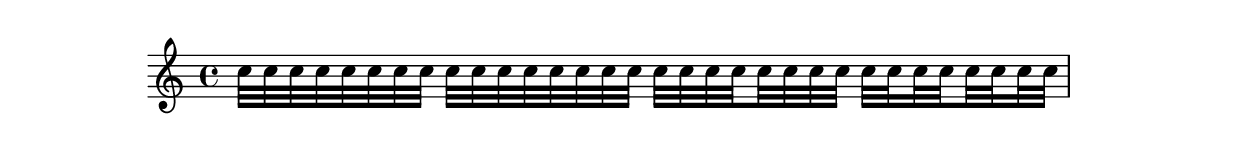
% Do not edit this file; it is automatically
% generated from Documentation/snippets/new
% This file is in the public domain.
%% Note: this file works from version 2.13.36
\version "2.13.39"

\header {
%% Translation of GIT committish: 298a2c322d7e4f437f3dd1a24db2839e3f35acce

  texidoces = "

Las barras de semicorchea, o de figuras más breves, no se subdividen
de forma predeterminada.  Esto es, las tres (o más) barras se amplían
sin romperse sobre grupos completos de notas.  Este comportamiento se
puede modificar para subdividir las barras en subgrupos mediante el
establecimiento de la propiedad @code{subdivideBeams}.  Cuando está
activada, las barras se subdividen a intervalos definidos por el valor
actual de @code{baseMoment} mediante la reducción de las barras
repetidas a una sola entre los subgrupos.  Observe que el valor
predeterminado de @code{baseMoment} es uno más que el denominador del
tipo de compás actual, si no se fija explícitamente.  Se debe ajustar
a una fracción que da la duración del subgrupo de barras utilizando la
función @code{ly:make-moment}, como se ve en este fragmento de código.
Asimismo, cuando se modifica @code{baseMoment}, se debería cambiar
también @code{beatStructure} para que corresponda al @code{baseMoment}
nuevo:

"
  doctitlees = "Subdivisión de barras"

%% Translation of GIT committish: 190a067275167c6dc9dd0afef683d14d392b7033
  texidocfr = "
Les ligatures d'une succession de notes de durée inférieure à la croche
ne sont pas subdivisées par défaut.  Autrement dit, tous les traits de
ligature ( deux ou plus) seront continus.  Ce comportement peut être
modifié afin de diviser la ligature en sous-groupes grâce à la propriété
@code{subdivideBeams}.  Lorsqu'elle est activée, les ligatures seront
subdivisées selon un intervalle défini par @code{baseMoment}@tie{}; il n'y
aura alors plus qu'un seul trait de ligature entre chaque sous-groupe.
Par défaut, @code{baseMoment} fixe la valeur de référence par rapport à
la métrique en vigueur.  Il faudra donc lui fournir, à l'aide de la
fonction @code{ly:make-moment}, une fraction correspondant à la durée du
sous-groupe désiré comme dans l'exemple ci-dessous.  Gardez à l'esprit
que, si vous venez à modifier @code{baseMoment}, vous devrez
probablement adapter @code{beatStrusture} afin qu'il reste en adéquation
avec les nouvelles valeurs de @code{baseMoment}.

"
  doctitlefr = "Subdivision des ligatures"

  lsrtags = "rhythms"

  texidoc = "
The beams of consecutive 16th (or shorter) notes are, by default, not
subdivided.  That is, the three (or more) beams stretch unbroken over
entire groups of notes.  This behavior can be modified to subdivide
the beams into sub-groups by setting the property
@code{subdivideBeams}. When set, multiple beams will be subdivided at
intervals defined by the current value of @code{baseMoment} by reducing
the multiple beams to just one beam between the sub-groups. Note that
@code{baseMoment} defaults to one over the denominator of the current
time signature if not set explicitly. It must be set to a fraction
giving the duration of the beam sub-group using the
@code{ly:make-moment} function, as shown in this snippet. Also, when
@code{baseMoment} is changed, @code{beatStructure} should also be changed
to match the new @code{baseMoment}:

"
  doctitle = "Subdividing beams"
} % begin verbatim


\relative c'' {
  c32[ c c c c c c c]
  \set subdivideBeams = ##t
  c32[ c c c c c c c]

  % Set beam sub-group length to an eighth note
  \set baseMoment = #(ly:make-moment 1 8)
  \set beatStructure = #'(2 2 2 2)
  c32[ c c c c c c c]

  % Set beam sub-group length to a sixteenth note
  \set baseMoment = #(ly:make-moment 1 16)
  \set beatStructure = #'(4 4 4 4)
  c32[ c c c c c c c]
}

